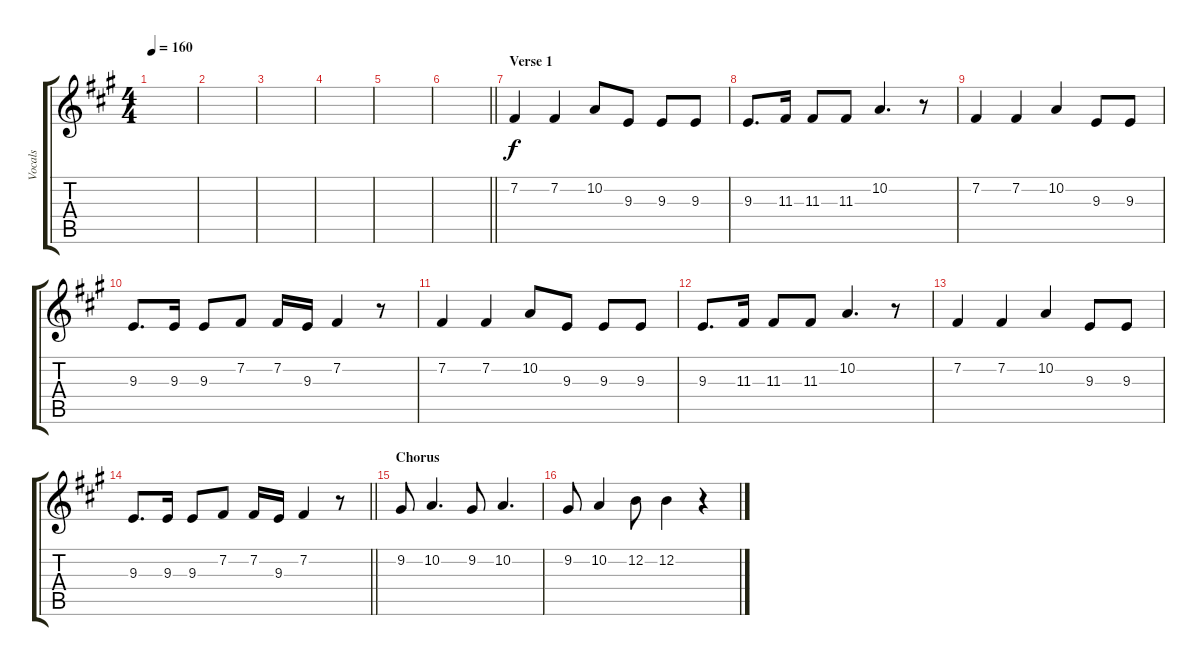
\track ("Vocals" "Vocals") {instrument lead6voice}
\staff {score tabs}
\tuning (E4 B3 G3 D3 A2 E2) {hide}
\ts (4 4)
\tempo 160
\clef g2
\ks a
|
|
|
|
|
\barLineRight lightlight
|
\section ("" "Verse 1")
7.2.4 7.2.4 10.2.8 9.3.8 9.3.8 9.3.8 |
9.3.8{d} 11.3.16 11.3.8 11.3.8 10.2.4{d} r.8 |
7.2.4 7.2.4 10.2.4 9.3.8 9.3.8 |
9.3.8{d} 9.3.16 9.3.8 7.2.8 7.2.16 9.3.16 7.2.4 r.8 |
7.2.4 7.2.4 10.2.8 9.3.8 9.3.8 9.3.8 |
9.3.8{d} 11.3.16 11.3.8 11.3.8 10.2.4{d} r.8 |
7.2.4 7.2.4 10.2.4 9.3.8 9.3.8 |
\barLineRight lightlight
9.3.8{d} 9.3.16 9.3.8 7.2.8 7.2.16 9.3.16 7.2.4 r.8 |
\section ("" "Chorus")
9.2.8 10.2.4{d} 9.2.8 10.2.4{d} |
9.2.8 10.2.4 12.2.8 12.2.4 r.4
